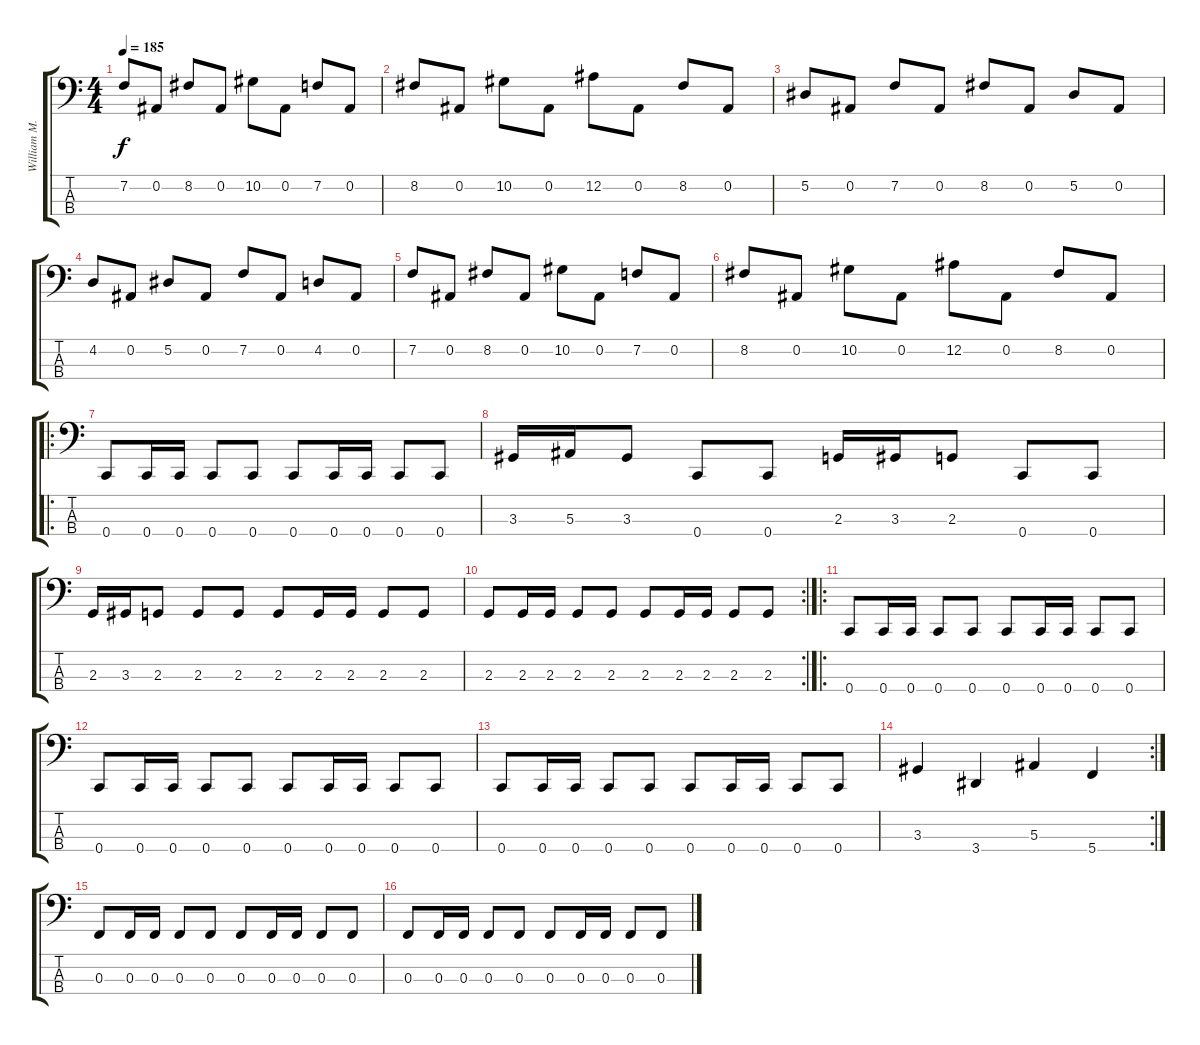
\track ("William M. M. Murderface" "William M.") {instrument electricbasspick}
\staff {score tabs}
\tuning (Eb2 Bb1 F1 C1) {hide}
\ts (4 4)
\tempo 185
\clef f4
\ks c
7.2.8{dy f} 0.2.8 8.2.8 0.2.8 10.2.8 0.2.8 7.2.8 0.2.8 |
8.2.8 0.2.8 10.2.8 0.2.8 12.2.8 0.2.8 8.2.8 0.2.8 |
5.2.8 0.2.8 7.2.8 0.2.8 8.2.8 0.2.8 5.2.8 0.2.8 |
4.2.8 0.2.8 5.2.8 0.2.8 7.2.8 0.2.8 4.2.8 0.2.8 |
7.2.8 0.2.8 8.2.8 0.2.8 10.2.8 0.2.8 7.2.8 0.2.8 |
8.2.8 0.2.8 10.2.8 0.2.8 12.2.8 0.2.8 8.2.8 0.2.8 |
\ro
0.4.8 0.4.16 0.4.16 0.4.8 0.4.8 0.4.8 0.4.16 0.4.16 0.4.8 0.4.8 |
3.3.16 5.3.16 3.3.8 0.4.8 0.4.8 2.3.16 3.3.16 2.3.8 0.4.8 0.4.8 |
2.3.16 3.3.16 2.3.8 2.3.8 2.3.8 2.3.8 2.3.16 2.3.16 2.3.8 2.3.8 |
\rc 2
2.3.8 2.3.16 2.3.16 2.3.8 2.3.8 2.3.8 2.3.16 2.3.16 2.3.8 2.3.8 |
\ro
0.4.8 0.4.16 0.4.16 0.4.8 0.4.8 0.4.8 0.4.16 0.4.16 0.4.8 0.4.8 |
0.4.8 0.4.16 0.4.16 0.4.8 0.4.8 0.4.8 0.4.16 0.4.16 0.4.8 0.4.8 |
0.4.8 0.4.16 0.4.16 0.4.8 0.4.8 0.4.8 0.4.16 0.4.16 0.4.8 0.4.8 |
\rc 2
3.3.4 3.4.4 5.3.4 5.4.4 |
0.3.8 0.3.16 0.3.16 0.3.8 0.3.8 0.3.8 0.3.16 0.3.16 0.3.8 0.3.8 |
0.3.8 0.3.16 0.3.16 0.3.8 0.3.8 0.3.8 0.3.16 0.3.16 0.3.8 0.3.8
